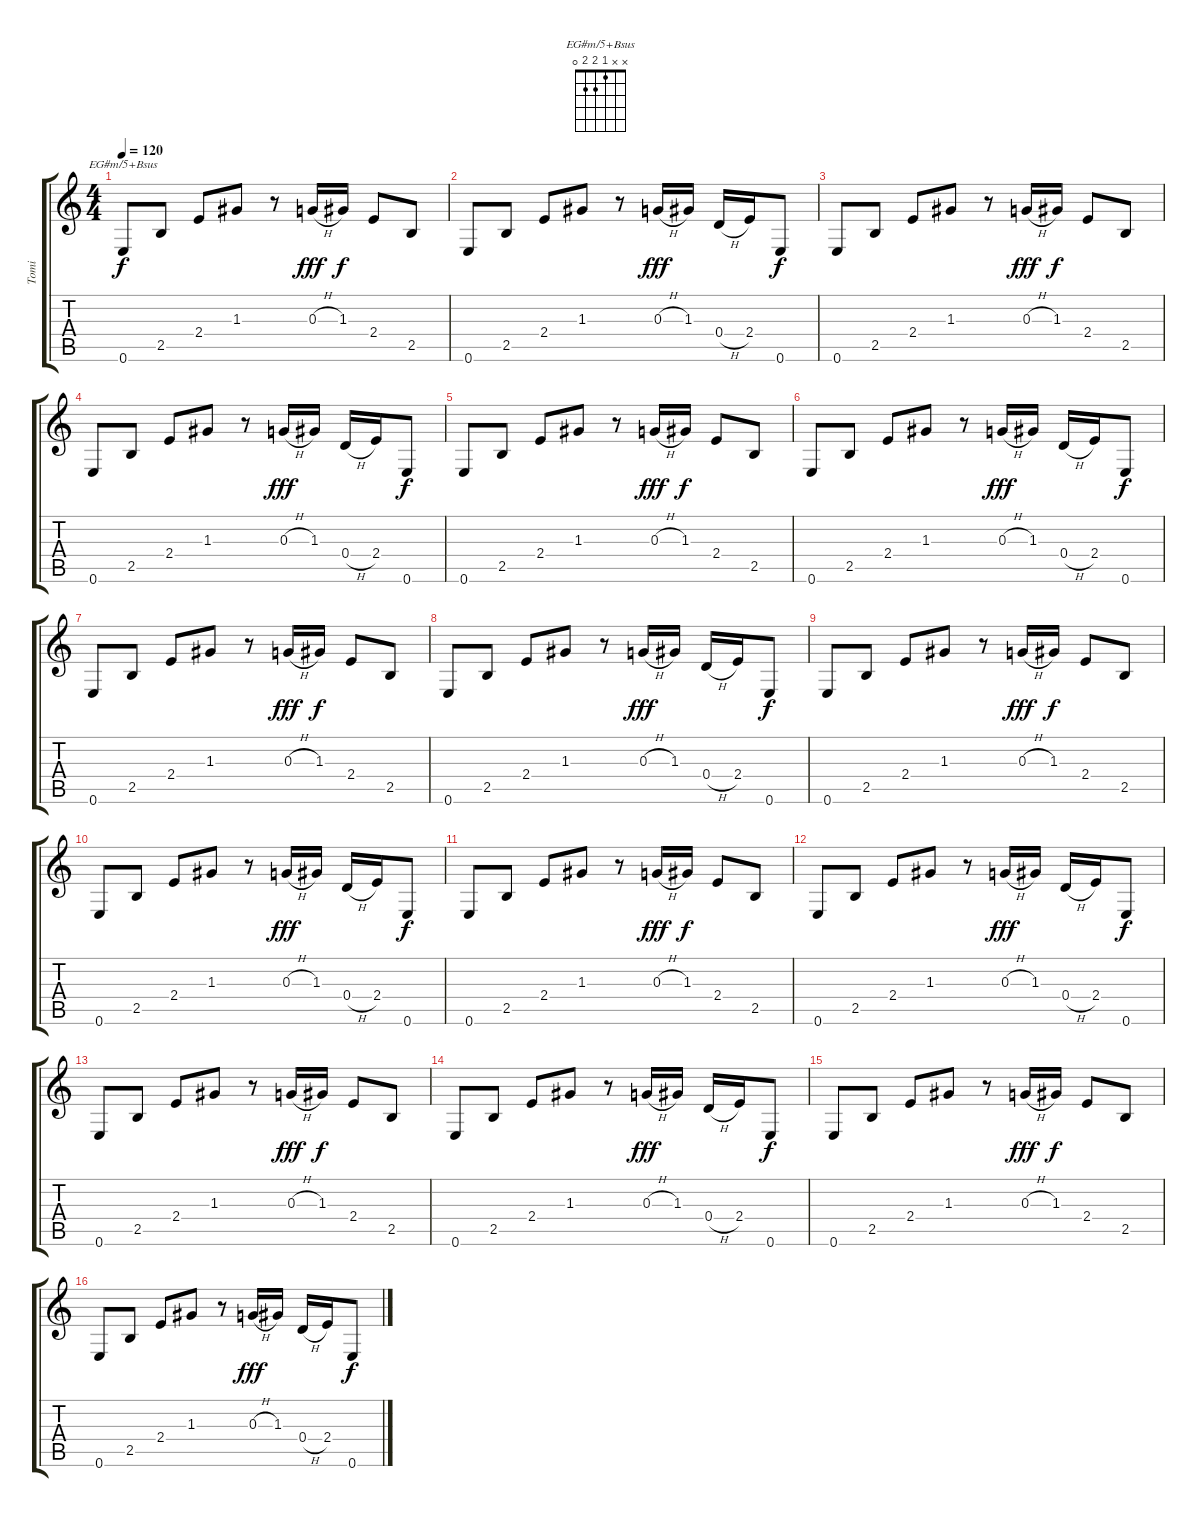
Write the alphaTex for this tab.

\track ("Tomi" "Tomi") {instrument acousticguitarsteel}
\staff {score tabs}
\tuning (E4 B3 G3 D3 A2 E2) {hide}
\chord ("EG#m/5+Bsus" x x 1 2 2 0)
\ts (4 4)
\tempo 120
\clef g2
\ks c
0.6.8{ch "EG#m/5+Bsus" dy f instrument acousticguitarsteel} 2.5.8 2.4.8 1.3.8 r.8 0.3{h}.16{dy fff} 1.3.16{dy f} 2.4.8 2.5.8 |
0.6.8 2.5.8 2.4.8 1.3.8 r.8 0.3{h}.16{dy fff} 1.3.16 0.4{h}.16 2.4.16 0.6.8{dy f} |
0.6.8 2.5.8 2.4.8 1.3.8 r.8 0.3{h}.16{dy fff} 1.3.16{dy f} 2.4.8 2.5.8 |
0.6.8 2.5.8 2.4.8 1.3.8 r.8 0.3{h}.16{dy fff} 1.3.16 0.4{h}.16 2.4.16 0.6.8{dy f} |
0.6.8 2.5.8 2.4.8 1.3.8 r.8 0.3{h}.16{dy fff} 1.3.16{dy f} 2.4.8 2.5.8 |
0.6.8 2.5.8 2.4.8 1.3.8 r.8 0.3{h}.16{dy fff} 1.3.16 0.4{h}.16 2.4.16 0.6.8{dy f} |
0.6.8 2.5.8 2.4.8 1.3.8 r.8 0.3{h}.16{dy fff} 1.3.16{dy f} 2.4.8 2.5.8 |
0.6.8 2.5.8 2.4.8 1.3.8 r.8 0.3{h}.16{dy fff} 1.3.16 0.4{h}.16 2.4.16 0.6.8{dy f} |
0.6.8{volume 8} 2.5.8 2.4.8 1.3.8 r.8 0.3{h}.16{dy fff} 1.3.16{dy f} 2.4.8 2.5.8 |
0.6.8 2.5.8 2.4.8 1.3.8 r.8 0.3{h}.16{dy fff} 1.3.16 0.4{h}.16 2.4.16 0.6.8{dy f} |
0.6.8{volume 16 instrument electricguitarjazz} 2.5.8 2.4.8 1.3.8 r.8 0.3{h}.16{dy fff} 1.3.16{dy f} 2.4.8 2.5.8 |
0.6.8 2.5.8 2.4.8 1.3.8 r.8 0.3{h}.16{dy fff} 1.3.16 0.4{h}.16 2.4.16 0.6.8{dy f} |
0.6.8{volume 16 instrument electricguitarjazz} 2.5.8 2.4.8 1.3.8 r.8 0.3{h}.16{dy fff} 1.3.16{dy f} 2.4.8 2.5.8 |
0.6.8 2.5.8 2.4.8 1.3.8 r.8 0.3{h}.16{dy fff} 1.3.16 0.4{h}.16 2.4.16 0.6.8{dy f} |
0.6.8{volume 16 instrument electricguitarjazz} 2.5.8 2.4.8 1.3.8 r.8 0.3{h}.16{dy fff} 1.3.16{dy f} 2.4.8 2.5.8 |
0.6.8 2.5.8 2.4.8 1.3.8 r.8 0.3{h}.16{dy fff} 1.3.16 0.4{h}.16 2.4.16 0.6.8{dy f}
